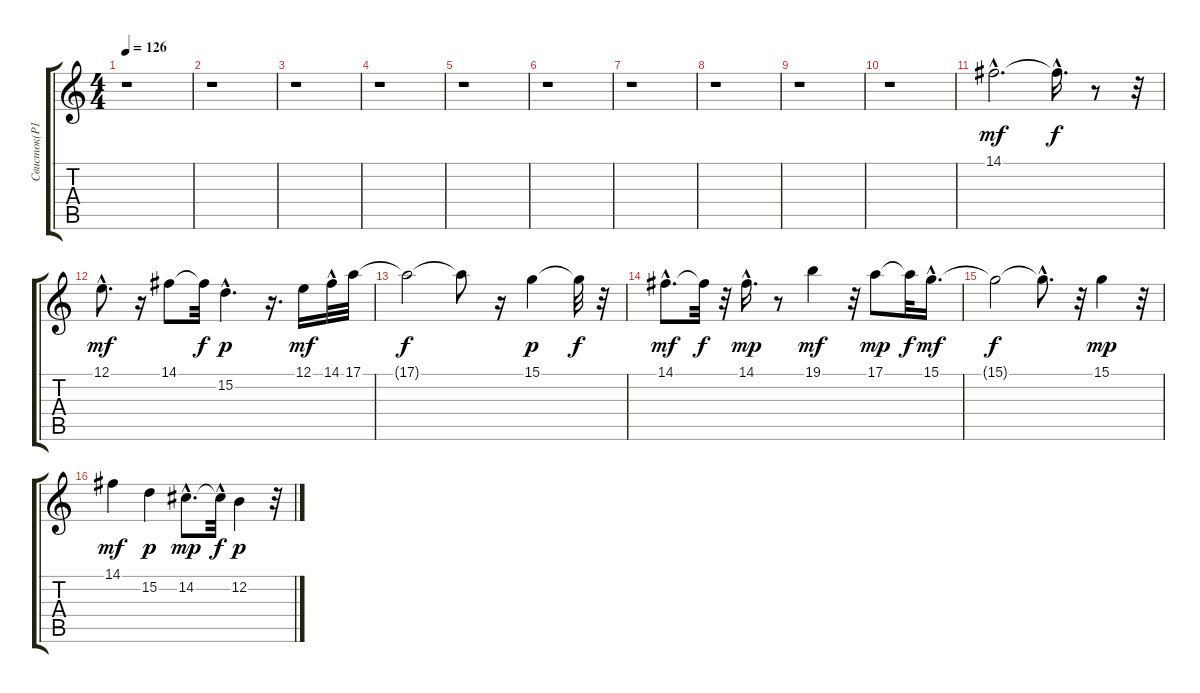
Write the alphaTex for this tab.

\track ("Свисток(Р161)" "Свисток(Р1") {instrument whistle}
\staff {score tabs}
\tuning (E4 B3 G3 D3 A2 E2) {hide}
\ts (4 4)
\tempo 126
\clef g2
\ks c
r.1{dy f} |
r.1 |
r.1 |
r.1 |
r.1 |
r.1 |
r.1 |
r.1 |
r.1 |
r.1 |
14.1{hac}.2{d dy mf} 14.1{hac t}.16{d dy f} r.8 r.32 |
12.1{hac}.8{d dy mf} r.16 14.1.8 14.1{t}.32{dy f} 15.2{hac}.4{d dy p} r.16{d} 12.1.16{dy mf} 14.1{hac}.32 17.1.32 |
17.1{t}.2{dy f} 17.1{t}.8 r.16 15.1.4{dy p} 15.1{t}.32{dy f} r.32 |
14.1{hac}.8{d dy mf} 14.1{t}.32{dy f} r.32 14.1{hac}.16{d dy mp} r.8 19.1.4{dy mf} r.32 17.1.8{dy mp} 17.1{t}.32{dy f} 15.1{hac}.16{d dy mf} |
15.1{t}.2{dy f} 15.1{hac t}.8{d} r.32 15.1.4{dy mp} r.32 |
14.1.4{dy mf} 15.2.4{dy p} 14.2{hac}.8{d dy mp} 14.2{hac t}.32{dy f} 12.2.4{dy p} r.32
